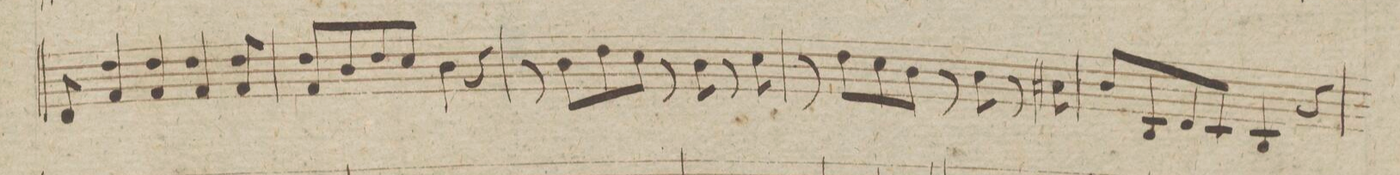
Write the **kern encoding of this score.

**kern	**dynam
*I"Violino 2do	*
*clefG2	*
*k[f#c#g#d#]	*
*met(c|)	*
*M2/2	*
8d#/	.
4dd#/ 4f#/	.
4dd#/ 4f#/	.
4dd#/ 4f#/	.
8dd#/ 8f#/	.
=47	=47
8dd#/L 8f#/	.
8b/	.
8dd#/	.
8cc#/J	.
4b\	.
4r	.
=48	=48
8r	.
8b\L	.
8dd#\	.
8cc#\J	.
8r	.
8b\	.
8r	.
8cc#\	.
=49	=49
8r	.
8dd#\L	.
8cc#\	.
8b\J	.
8r	.
8b\	.
8r	.
8a#X\	.
=50	=50
8b/L	.
8B/	.
8d#/	.
8c#/J	.
4B/	.
4r	.
=51	=51
*-	*-
